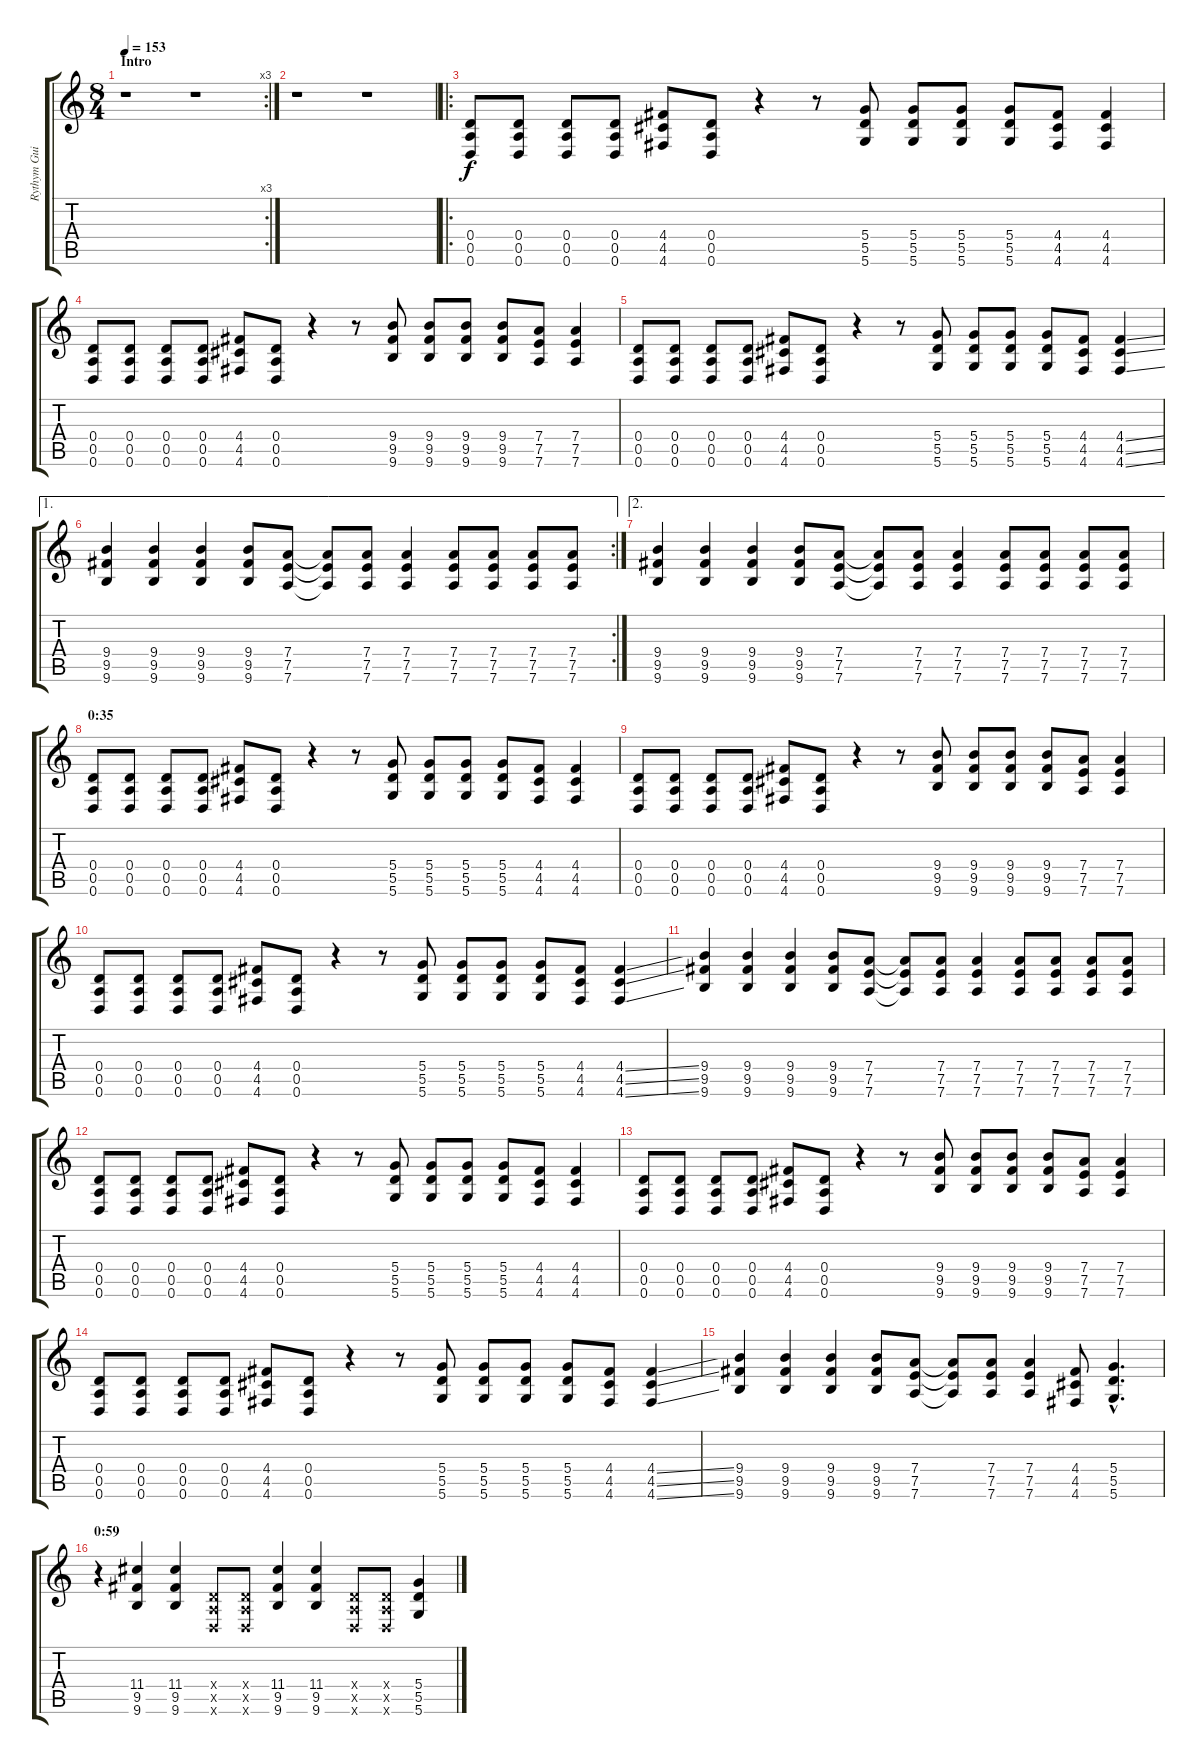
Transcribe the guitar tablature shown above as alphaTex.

\track ("Rythym Guitar" "Rythym Gui") {instrument distortionguitar}
\staff {score tabs}
\tuning (E4 B3 G3 D3 A2 D2) {hide}
\rc 3
\ts (8 4)
\section ("" "Intro")
\tempo 153
\clef g2
\ks c
r.1{dy f instrument distortionguitar} r.1 |
r.1 r.1 |
\ro
(0.4 0.5 0.6).8 (0.4 0.5 0.6).8 (0.4 0.5 0.6).8 (0.4 0.5 0.6).8 (4.4 4.5 4.6).8 (0.4 0.5 0.6).8 r.4 r.8 (5.4 5.5 5.6).8 (5.4 5.5 5.6).8 (5.4 5.5 5.6).8 (5.4 5.5 5.6).8 (4.4 4.5 4.6).8 (4.4 4.5 4.6).4 |
(0.4 0.5 0.6).8 (0.4 0.5 0.6).8 (0.4 0.5 0.6).8 (0.4 0.5 0.6).8 (4.4 4.5 4.6).8 (0.4 0.5 0.6).8 r.4 r.8 (9.4 9.5 9.6).8 (9.4 9.5 9.6).8 (9.4 9.5 9.6).8 (9.4 9.5 9.6).8 (7.4 7.5 7.6).8 (7.4 7.5 7.6).4 |
(0.4 0.5 0.6).8 (0.4 0.5 0.6).8 (0.4 0.5 0.6).8 (0.4 0.5 0.6).8 (4.4 4.5 4.6).8 (0.4 0.5 0.6).8 r.4 r.8 (5.4 5.5 5.6).8 (5.4 5.5 5.6).8 (5.4 5.5 5.6).8 (5.4 5.5 5.6).8 (4.4 4.5 4.6).8 (4.4{ss} 4.5{ss} 4.6{ss}).4 |
\ae 1
\rc 2
(9.4 9.5 9.6).4 (9.4 9.5 9.6).4 (9.4 9.5 9.6).4 (9.4 9.5 9.6).8 (7.4 7.5 7.6).8 (7.4{t} 7.5{t} 7.6{t}).8 (7.4 7.5 7.6).8 (7.4 7.5 7.6).4 (7.4 7.5 7.6).8 (7.4 7.5 7.6).8 (7.4 7.5 7.6).8 (7.4 7.5 7.6).8 |
\ae 2
(9.4 9.5 9.6).4 (9.4 9.5 9.6).4 (9.4 9.5 9.6).4 (9.4 9.5 9.6).8 (7.4 7.5 7.6).8 (7.4{t} 7.5{t} 7.6{t}).8 (7.4 7.5 7.6).8 (7.4 7.5 7.6).4 (7.4 7.5 7.6).8 (7.4 7.5 7.6).8 (7.4 7.5 7.6).8 (7.4 7.5 7.6).8 |
\section ("" "0:35")
(0.4 0.5 0.6).8 (0.4 0.5 0.6).8 (0.4 0.5 0.6).8 (0.4 0.5 0.6).8 (4.4 4.5 4.6).8 (0.4 0.5 0.6).8 r.4 r.8 (5.4 5.5 5.6).8 (5.4 5.5 5.6).8 (5.4 5.5 5.6).8 (5.4 5.5 5.6).8 (4.4 4.5 4.6).8 (4.4 4.5 4.6).4 |
(0.4 0.5 0.6).8 (0.4 0.5 0.6).8 (0.4 0.5 0.6).8 (0.4 0.5 0.6).8 (4.4 4.5 4.6).8 (0.4 0.5 0.6).8 r.4 r.8 (9.4 9.5 9.6).8 (9.4 9.5 9.6).8 (9.4 9.5 9.6).8 (9.4 9.5 9.6).8 (7.4 7.5 7.6).8 (7.4 7.5 7.6).4 |
(0.4 0.5 0.6).8 (0.4 0.5 0.6).8 (0.4 0.5 0.6).8 (0.4 0.5 0.6).8 (4.4 4.5 4.6).8 (0.4 0.5 0.6).8 r.4 r.8 (5.4 5.5 5.6).8 (5.4 5.5 5.6).8 (5.4 5.5 5.6).8 (5.4 5.5 5.6).8 (4.4 4.5 4.6).8 (4.4{ss} 4.5{ss} 4.6{ss}).4 |
(9.4 9.5 9.6).4 (9.4 9.5 9.6).4 (9.4 9.5 9.6).4 (9.4 9.5 9.6).8 (7.4 7.5 7.6).8 (7.4{t} 7.5{t} 7.6{t}).8 (7.4 7.5 7.6).8 (7.4 7.5 7.6).4 (7.4 7.5 7.6).8 (7.4 7.5 7.6).8 (7.4 7.5 7.6).8 (7.4 7.5 7.6).8 |
(0.4 0.5 0.6).8 (0.4 0.5 0.6).8 (0.4 0.5 0.6).8 (0.4 0.5 0.6).8 (4.4 4.5 4.6).8 (0.4 0.5 0.6).8 r.4 r.8 (5.4 5.5 5.6).8 (5.4 5.5 5.6).8 (5.4 5.5 5.6).8 (5.4 5.5 5.6).8 (4.4 4.5 4.6).8 (4.4 4.5 4.6).4 |
(0.4 0.5 0.6).8 (0.4 0.5 0.6).8 (0.4 0.5 0.6).8 (0.4 0.5 0.6).8 (4.4 4.5 4.6).8 (0.4 0.5 0.6).8 r.4 r.8 (9.4 9.5 9.6).8 (9.4 9.5 9.6).8 (9.4 9.5 9.6).8 (9.4 9.5 9.6).8 (7.4 7.5 7.6).8 (7.4 7.5 7.6).4 |
(0.4 0.5 0.6).8 (0.4 0.5 0.6).8 (0.4 0.5 0.6).8 (0.4 0.5 0.6).8 (4.4 4.5 4.6).8 (0.4 0.5 0.6).8 r.4 r.8 (5.4 5.5 5.6).8 (5.4 5.5 5.6).8 (5.4 5.5 5.6).8 (5.4 5.5 5.6).8 (4.4 4.5 4.6).8 (4.4{ss} 4.5{ss} 4.6{ss}).4 |
(9.4 9.5 9.6).4 (9.4 9.5 9.6).4 (9.4 9.5 9.6).4 (9.4 9.5 9.6).8 (7.4 7.5 7.6).8 (7.4{t} 7.5{t} 7.6{t}).8 (7.4 7.5 7.6).8 (7.4 7.5 7.6).4 (4.4 4.5 4.6).8 (5.4{hac} 5.5{hac} 5.6{hac}).4{d} |
\section ("" "0:59")
r.4 (11.4 9.5 9.6).4 (11.4 9.5 9.6).4 (0.4{x} 0.5{x} 0.6{x}).8 (0.4{x} 0.5{x} 0.6{x}).8 (11.4 9.5 9.6).4 (11.4 9.5 9.6).4 (0.4{x} 0.5{x} 0.6{x}).8 (0.4{x} 0.5{x} 0.6{x}).8 (5.4 5.5 5.6).4
